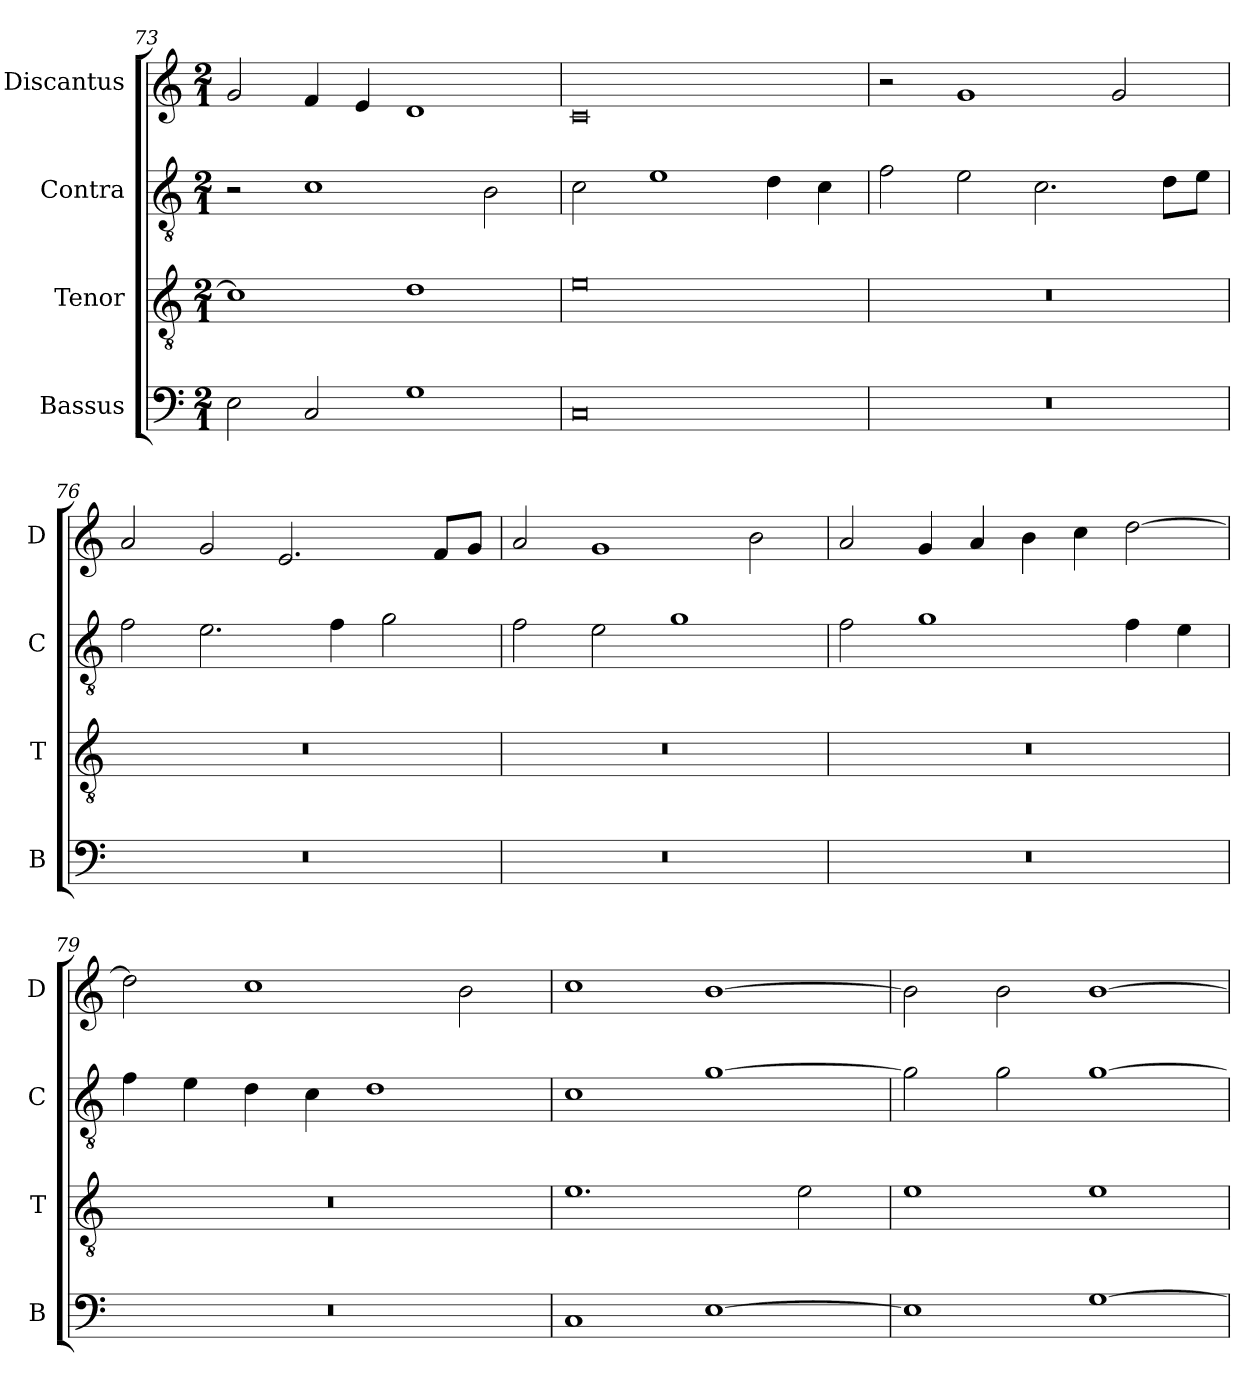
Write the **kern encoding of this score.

**kern	**kern	**kern	**kern
*part4	*part3	*part2	*part1
*staff4	*staff3	*staff2	*staff1
*I"Bassus	*I"Tenor	*I"Contra	*I"Discantus
*I'B	*I'T	*I'C	*I'D
*clefF4	*clefGv2	*clefGv2	*clefG2
*k[]	*k[]	*k[]	*k[]
*M2/1	*M2/1	*M2/1	*M2/1
=73	=73	=73	=73
2E\	1c]	2r	2g/
2C/	.	1c	4f/
.	.	.	4e/
1G	1d	.	1d
.	.	2B\	.
=74	=74	=74	=74
0C	0e	2c\	0c
.	.	1e	.
.	.	4d\	.
.	.	4c\	.
=75	=75	=75	=75
0r	0r	2f\	2r
.	.	2e\	1g
.	.	2.c\	.
.	.	.	2g/
.	.	8d\L	.
.	.	8e\J	.
=76	=76	=76	=76
0r	0r	2f\	2a/
.	.	2.e\	2g/
.	.	.	2.e/
.	.	4f\	.
.	.	2g\	.
.	.	.	8f/L
.	.	.	8g/J
=77	=77	=77	=77
0r	0r	2f\	2a/
.	.	2e\	1g
.	.	1g	.
.	.	.	2b\
=78	=78	=78	=78
0r	0r	2f\	2a/
.	.	1g	4g/
.	.	.	4a/
.	.	.	4b\
.	.	.	4cc\
.	.	4f\	[2dd\
.	.	4e\	.
=79	=79	=79	=79
0r	0r	4f\	2dd\]
.	.	4e\	.
.	.	4d\	1cc
.	.	4c\	.
.	.	1d	.
.	.	.	2b\
=80	=80	=80	=80
1C	1.e	1c	1cc
[1E	.	[1g	[1b
.	2e\	.	.
=81	=81	=81	=81
1E]	1e	2g\]	2b\]
.	.	2g\	2b\
[1G	1e	[1g	[1b
=	=	=	=
*-	*-	*-	*-
